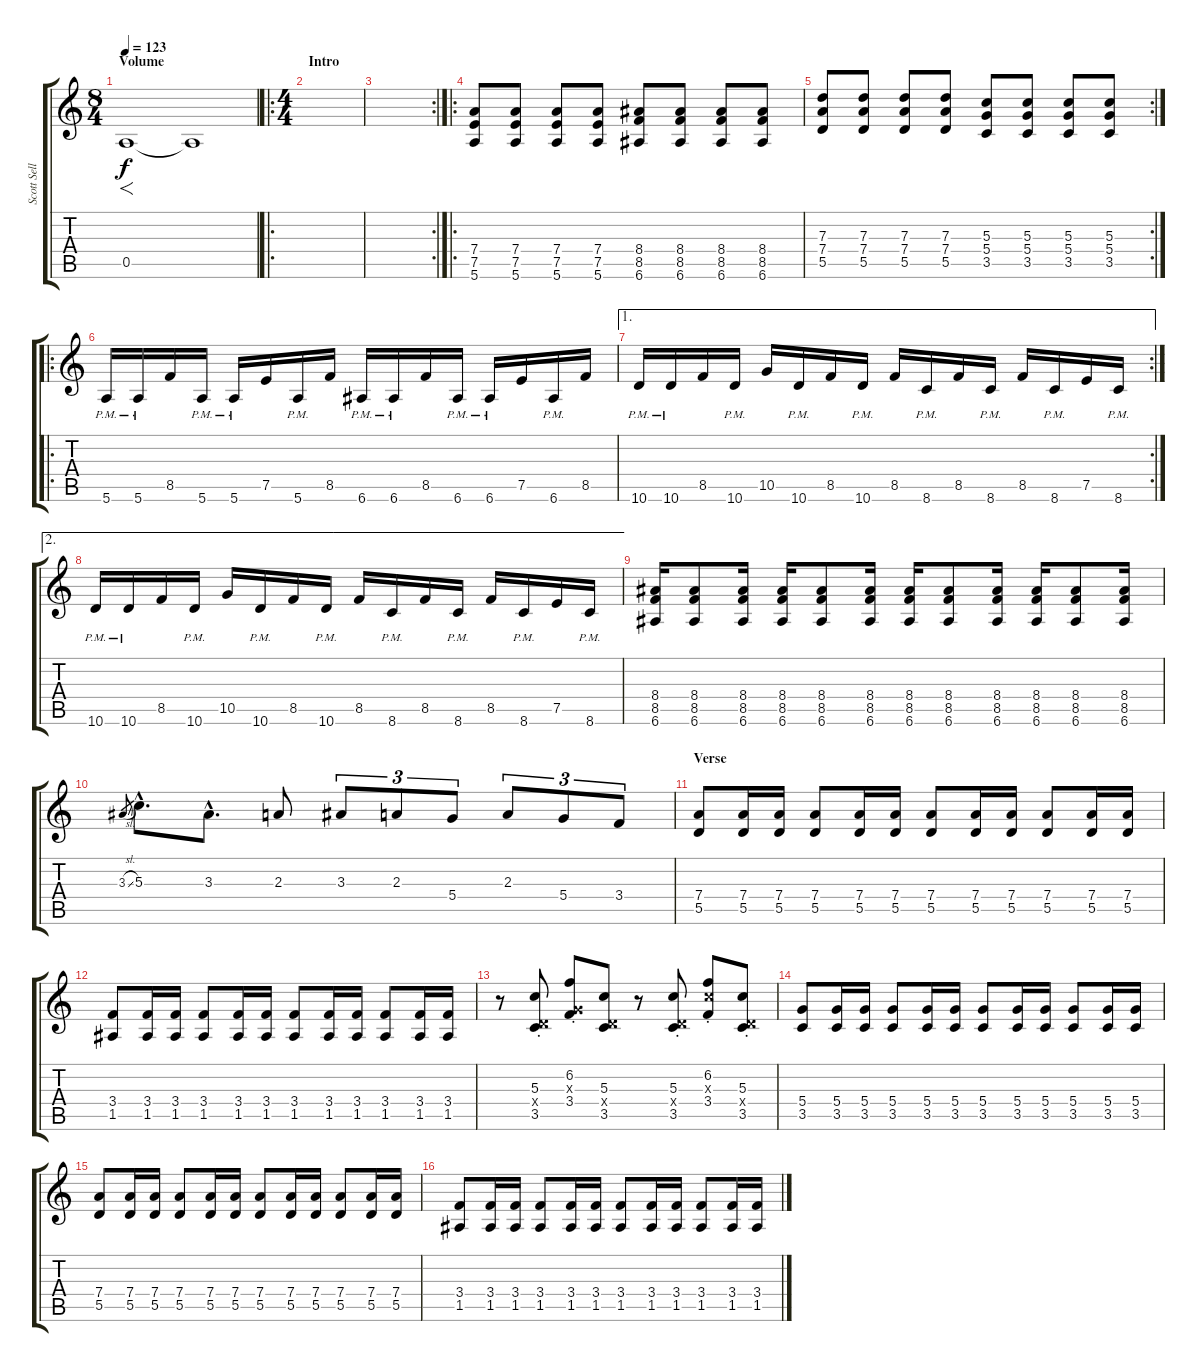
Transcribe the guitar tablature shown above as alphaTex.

\track ("Scott Sellers Rhythm" "Scott Sell") {instrument distortionguitar}
\staff {score tabs}
\tuning (E4 B3 G3 D3 A2 E2) {hide}
\ts (8 4)
\section ("" "Volume")
\tempo 123
\clef g2
\ks c
0.5.1{f dy f instrument distortionguitar} 0.5{t}.1 |
\ro
\ts (4 4)
\section ("" "Intro")
|
\rc 2
|
\ro
(7.4 7.5 5.6).8 (7.4 7.5 5.6).8 (7.4 7.5 5.6).8 (7.4 7.5 5.6).8 (8.4 8.5 6.6).8 (8.4 8.5 6.6).8 (8.4 8.5 6.6).8 (8.4 8.5 6.6).8 |
\rc 2
(7.3 7.4 5.5).8 (7.3 7.4 5.5).8 (7.3 7.4 5.5).8 (7.3 7.4 5.5).8 (5.3 5.4 3.5).8 (5.3 5.4 3.5).8 (5.3 5.4 3.5).8 (5.3 5.4 3.5).8 |
\ro
5.6{pm}.16 5.6{pm}.16 8.5.16 5.6{pm}.16 5.6{pm}.16 7.5.16 5.6{pm}.16 8.5.16 6.6{pm}.16 6.6{pm}.16 8.5.16 6.6{pm}.16 6.6{pm}.16 7.5.16 6.6{pm}.16 8.5.16 |
\ae 1
\rc 2
10.6{pm}.16 10.6{pm}.16 8.5.16 10.6{pm}.16 10.5.16 10.6{pm}.16 8.5.16 10.6{pm}.16 8.5.16 8.6{pm}.16 8.5.16 8.6{pm}.16 8.5.16 8.6{pm}.16 7.5.16 8.6{pm}.16 |
\ae 2
10.6{pm}.16 10.6{pm}.16 8.5.16 10.6{pm}.16 10.5.16 10.6{pm}.16 8.5.16 10.6{pm}.16 8.5.16 8.6{pm}.16 8.5.16 8.6{pm}.16 8.5.16 8.6{pm}.16 7.5.16 8.6{pm}.16 |
(8.4 8.5 6.6).16 (8.4 8.5 6.6).8 (8.4 8.5 6.6).16 (8.4 8.5 6.6).16 (8.4 8.5 6.6).8 (8.4 8.5 6.6).16 (8.4 8.5 6.6).16 (8.4 8.5 6.6).8 (8.4 8.5 6.6).16 (8.4 8.5 6.6).16 (8.4 8.5 6.6).8 (8.4 8.5 6.6).16 |
3.3{sl}.8{gr} 5.3{hac}.8{d} 3.3{hac}.8{d} 2.3.8 3.3.8{tu (3 2)} 2.3.8{tu (3 2)} 5.4.8{tu (3 2)} 2.3.8{tu (3 2)} 5.4.8{tu (3 2)} 3.4.8{tu (3 2)} |
\section ("" "Verse")
(7.4 5.5).8 (7.4 5.5).16 (7.4 5.5).16 (7.4 5.5).8 (7.4 5.5).16 (7.4 5.5).16 (7.4 5.5).8 (7.4 5.5).16 (7.4 5.5).16 (7.4 5.5).8 (7.4 5.5).16 (7.4 5.5).16 |
(3.4 1.5).8 (3.4 1.5).16 (3.4 1.5).16 (3.4 1.5).8 (3.4 1.5).16 (3.4 1.5).16 (3.4 1.5).8 (3.4 1.5).16 (3.4 1.5).16 (3.4 1.5).8 (3.4 1.5).16 (3.4 1.5).16 |
r.8 (5.3{st} 0.4{x} 3.5{st}).8 (6.2{st} 0.3{x} 3.4{st}).8 (5.3 0.4{x} 3.5).8 r.8 (5.3{st} 0.4{x} 3.5{st}).8 (6.2{st} 5.3{x} 3.4{st}).8 (5.3{st} 0.4{x} 3.5{st}).8 |
(5.4 3.5).8 (5.4 3.5).16 (5.4 3.5).16 (5.4 3.5).8 (5.4 3.5).16 (5.4 3.5).16 (5.4 3.5).8 (5.4 3.5).16 (5.4 3.5).16 (5.4 3.5).8 (5.4 3.5).16 (5.4 3.5).16 |
(7.4 5.5).8 (7.4 5.5).16 (7.4 5.5).16 (7.4 5.5).8 (7.4 5.5).16 (7.4 5.5).16 (7.4 5.5).8 (7.4 5.5).16 (7.4 5.5).16 (7.4 5.5).8 (7.4 5.5).16 (7.4 5.5).16 |
(3.4 1.5).8 (3.4 1.5).16 (3.4 1.5).16 (3.4 1.5).8 (3.4 1.5).16 (3.4 1.5).16 (3.4 1.5).8 (3.4 1.5).16 (3.4 1.5).16 (3.4 1.5).8 (3.4 1.5).16 (3.4 1.5).16
